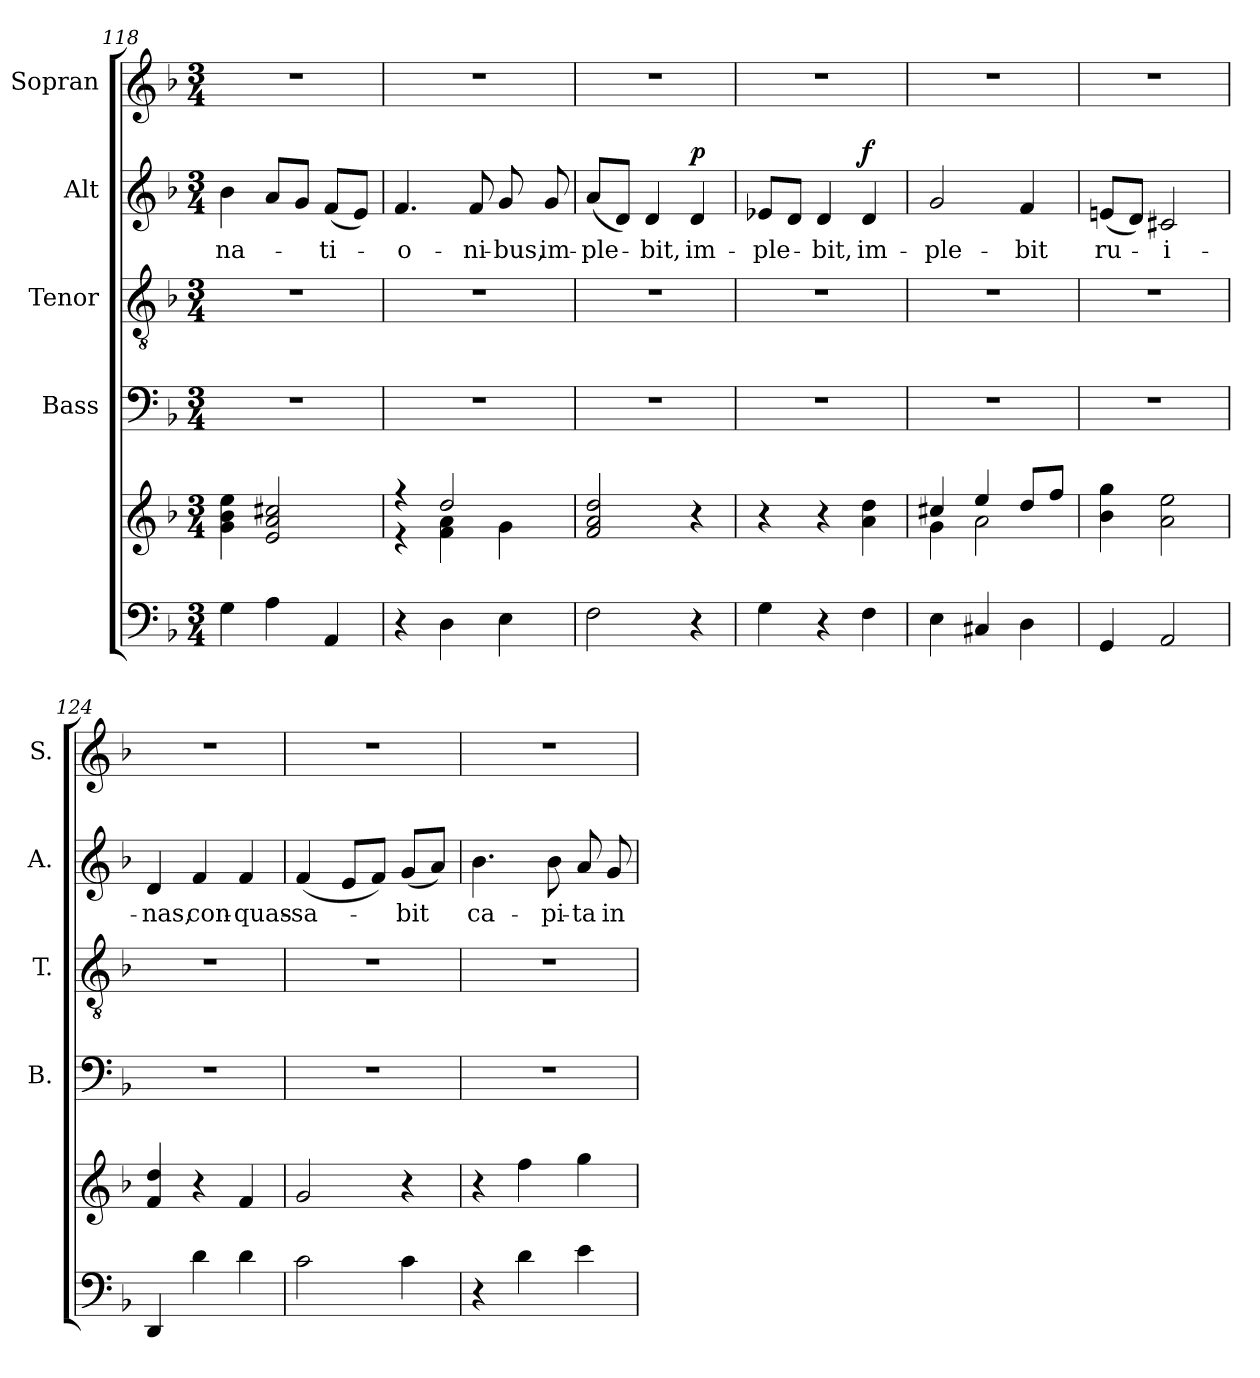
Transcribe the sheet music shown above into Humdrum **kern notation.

**kern	**kern	**kern	**kern	**kern	**text	**dynam	**kern
*part5	*part5	*part4	*part3	*part2	*part2	*part2	*part1
*staff6	*staff5	*staff4	*staff3	*staff2	*staff2	*staff2	*staff1
*	*	*I"Bass	*I"Tenor	*I"Alt	*	*	*I"Sopran
*	*	*I'B.	*I'T.	*I'A.	*	*	*I'S.
!!LO:PB:g=z
*clefF4	*clefG2	*clefF4	*clefGv2	*clefG2	*	*	*clefG2
*k[b-]	*k[b-]	*k[b-]	*k[b-]	*k[b-]	*	*	*k[b-]
*F:	*F:	*F:	*F:	*F:	*	*	*F:
*M3/4	*M3/4	*M3/4	*M3/4	*M3/4	*	*	*M3/4
=118	=118	=118	=118	=118	=118	=118	=118
!	!	!	!	!	!LO:LY:b	!	!
4G\	4g\ 4b-\ 4ee\	2.r	2.r	4b-\	na-	.	2.r
4A\	2e/ 2a/ 2cc#X/	.	.	8a/L	.	.	.
.	.	.	.	8g/J	.	.	.
!	!	!	!	!	!LO:LY:b	!	!
4AA/	.	.	.	(<8f/L	-ti-	.	.
.	.	.	.	8e/J)	.	.	.
=119	=119	=119	=119	=119	=119	=119	=119
*	*^	*	*	*	*	*	*
!	!	!	!	!	!	!LO:LY:b	!	!
4r	4r	4r	2.r	2.r	4.f/	-o-	.	2.r
4D\	2dd/	4f\ 4a\	.	.	.	.	.	.
!	!	!	!	!	!	!LO:LY:b	!	!
.	.	.	.	.	8f/	-ni-	.	.
!	!	!	!	!	!	!LO:LY:b	!	!
4E\	.	4g\	.	.	8g/	-bus,	.	.
!	!	!	!	!	!	!LO:LY:b	!	!
.	.	.	.	.	8g/	im-	.	.
*	*v	*v	*	*	*	*	*	*
=120	=120	=120	=120	=120	=120	=120	=120
!	!	!	!	!	!LO:LY:b	!	!
2F\	2f/ 2a/ 2dd/	2.r	2.r	(<8a/L	-ple-	.	2.r
.	.	.	.	8d/J)	.	.	.
!	!	!	!	!	!LO:LY:b	!	!
.	.	.	.	4d/	-bit,	.	.
!	!	!	!	!	!LO:LY:b	!LO:DY:a	!
4r	4r	.	.	4d/	im-	p	.
=121	=121	=121	=121	=121	=121	=121	=121
!	!	!	!	!	!LO:LY:b	!	!
4G\	4r	2.r	2.r	8e-X/L	-ple-	.	2.r
.	.	.	.	8d/J	.	.	.
!	!	!	!	!	!LO:LY:b	!	!
4r	4r	.	.	4d/	-bit,	.	.
!	!	!	!	!	!LO:LY:b	!LO:DY:a	!
4F\	4a\ 4dd\	.	.	4d/	im-	f	.
=122	=122	=122	=122	=122	=122	=122	=122
*	*^	*	*	*	*	*	*
!	!	!	!	!	!	!LO:LY:b	!	!
4E\	4cc#X/	4g\	2.r	2.r	2g/	-ple-	.	2.r
4C#X/	4ee/	2a\	.	.	.	.	.	.
!	!	!	!	!	!	!LO:LY:b	!	!
4D\	8dd/L	.	.	.	4f/	-bit	.	.
.	8ff/J	.	.	.	.	.	.	.
*	*v	*v	*	*	*	*	*	*
=123	=123	=123	=123	=123	=123	=123	=123
!	!	!	!	!	!LO:LY:b	!	!
4GG/	4b-\ 4gg\	2.r	2.r	(<8en/L	ru-	.	2.r
.	.	.	.	8d/J)	.	.	.
!	!	!	!	!	!LO:LY:b	!	!
2AA/	2a\ 2ee\	.	.	2c#X/	-i-	.	.
=124	=124	=124	=124	=124	=124	=124	=124
!	!	!	!	!	!LO:LY:b	!	!
4DD/	4f/ 4dd/	2.r	2.r	4d/	-nas,	.	2.r
!	!	!	!	!	!LO:LY:b	!	!
4d\	4r	.	.	4f/	con-	.	.
!	!	!	!	!	!LO:LY:b	!	!
4d\	4f/	.	.	4f/	-quas-	.	.
!!LO:LB:g=z
=125	=125	=125	=125	=125	=125	=125	=125
!	!	!	!	!	!LO:LY:b	!	!
2c\	2g/	2.r	2.r	(<4f/	-sa-	.	2.r
.	.	.	.	8e/L	.	.	.
.	.	.	.	8f/J)	.	.	.
!	!	!	!	!	!LO:LY:b	!	!
4c\	4r	.	.	(<8g/L	-bit	.	.
.	.	.	.	8a/J)	.	.	.
=126	=126	=126	=126	=126	=126	=126	=126
!	!	!	!	!	!LO:LY:b	!	!
4r	4r	2.r	2.r	4.b-\	ca-	.	2.r
4d\	4ff\	.	.	.	.	.	.
!	!	!	!	!	!LO:LY:b	!	!
.	.	.	.	8b-\	-pi-	.	.
!	!	!	!	!	!LO:LY:b	!	!
4e\	4gg\	.	.	8a/	-ta	.	.
!	!	!	!	!	!LO:LY:b	!	!
.	.	.	.	8g/	in	.	.
=	=	=	=	=	=	=	=
*-	*-	*-	*-	*-	*-	*-	*-
